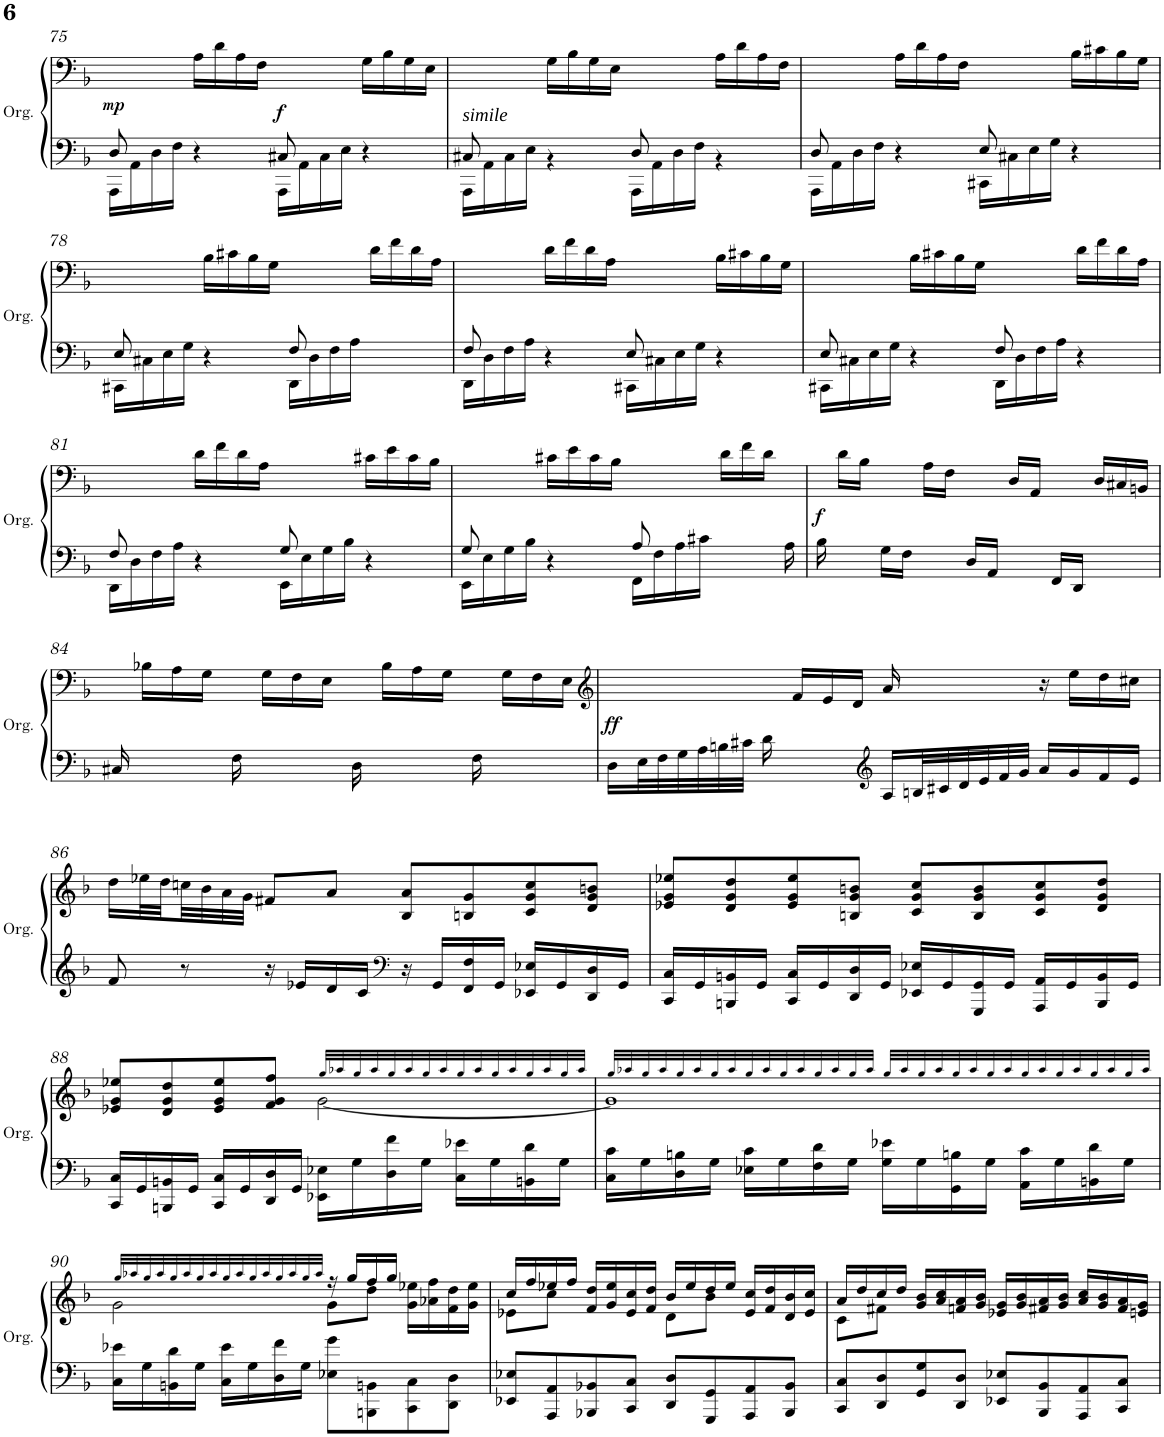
**kern	**kern	**dynam
*part1	*part1	*part1
*staff2	*staff1	*staff1/2
*I"Orgue	*	*
*I'Org.	*	*
!!LO:PB:g=z
*clefF4	*clefF4	*
*k[b-]	*k[b-]	*
*M4/4	*M4/4	*
*met(c)	*met(c)	*
=75	=75	=75
*^	*	*
!	!	!	!LO:DY:a=2
8D/	16AAA\LL	4ryy	mp
.	16AA\	.	.
8ryy	16D\	.	.
.	16F\JJ	.	.
4r	4ryy	16A\LL	.
.	.	16d\	.
.	.	16A\	.
.	.	16F\JJ	.
!	!	!	!LO:DY:a=2
8C#X/	16AAA\LL	4ryy	f
.	16AA\	.	.
8ryy	16C#\	.	.
.	16E\JJ	.	.
4r	4ryy	16G\LL	.
.	.	16B-\	.
.	.	16G\	.
.	.	16E\JJ	.
=76	=76	=76	=76
!LO:TX:a:i:t=simile	!	!	!
8C#X/	16AAA\LL	4ryy	.
.	16AA\	.	.
8ryy	16C#\	.	.
.	16E\JJ	.	.
4ryy	4r	16G\LL	.
.	.	16B-\	.
.	.	16G\	.
.	.	16E\JJ	.
8D/	16AAA\LL	4ryy	.
.	16AA\	.	.
8ryy	16D\	.	.
.	16F\JJ	.	.
4ryy	4r	16A\LL	.
.	.	16d\	.
.	.	16A\	.
.	.	16F\JJ	.
=77	=77	=77	=77
8D/	16AAA\LL	4ryy	.
.	16AA\	.	.
8ryy	16D\	.	.
.	16F\JJ	.	.
4r	4ryy	16A\LL	.
.	.	16d\	.
.	.	16A\	.
.	.	16F\JJ	.
8E/	16CC#X\LL	4ryy	.
.	16C#X\	.	.
8ryy	16E\	.	.
.	16G\JJ	.	.
4r	4ryy	16B-\LL	.
.	.	16c#X\	.
.	.	16B-\	.
.	.	16G\JJ	.
!!LO:LB:g=z
=78	=78	=78	=78
8E/	16CC#X\LL	4ryy	.
.	16C#X\	.	.
8ryy	16E\	.	.
.	16G\JJ	.	.
4r	4ryy	16B-\LL	.
.	.	16c#X\	.
.	.	16B-\	.
.	.	16G\JJ	.
8F/	16DD\LL	4ryy	.
.	16D\	.	.
8ryy	16F\	.	.
.	16A\JJ	.	.
4ryy	4ryy	16d\LL	.
.	.	16f\	.
.	.	16d\	.
.	.	16A\JJ	.
=79	=79	=79	=79
8F/	16DD\LL	4ryy	.
.	16D\	.	.
8ryy	16F\	.	.
.	16A\JJ	.	.
4r	4ryy	16d\LL	.
.	.	16f\	.
.	.	16d\	.
.	.	16A\JJ	.
8E/	16CC#X\LL	4ryy	.
.	16C#X\	.	.
8ryy	16E\	.	.
.	16G\JJ	.	.
4r	4ryy	16B-\LL	.
.	.	16c#X\	.
.	.	16B-\	.
.	.	16G\JJ	.
=80	=80	=80	=80
8E/	16CC#X\LL	4ryy	.
.	16C#X\	.	.
8ryy	16E\	.	.
.	16G\JJ	.	.
4r	4ryy	16B-\LL	.
.	.	16c#X\	.
.	.	16B-\	.
.	.	16G\JJ	.
8F/	16DD\LL	4ryy	.
.	16D\	.	.
8ryy	16F\	.	.
.	16A\JJ	.	.
4r	4ryy	16d\LL	.
.	.	16f\	.
.	.	16d\	.
.	.	16A\JJ	.
!!LO:LB:g=z
=81	=81	=81	=81
8F/	16DD\LL	4ryy	.
.	16D\	.	.
8ryy	16F\	.	.
.	16A\JJ	.	.
4r	4ryy	16d\LL	.
.	.	16f\	.
.	.	16d\	.
.	.	16A\JJ	.
8G/	16EE\LL	4ryy	.
.	16E\	.	.
8ryy	16G\	.	.
.	16B-\JJ	.	.
4r	4ryy	16c#X\LL	.
.	.	16e\	.
.	.	16c#\	.
.	.	16B-\JJ	.
=82	=82	=82	=82
8G/	16EE\LL	4ryy	.
.	16E\	.	.
8ryy	16G\	.	.
.	16B-\JJ	.	.
4r	4ryy	16c#X\LL	.
.	.	16e\	.
.	.	16c#\	.
.	.	16B-\JJ	.
8A/	16FF\LL	4ryy	.
.	16F\	.	.
8ryy	16A\	.	.
.	16c#X\JJ	.	.
8ryy	4ryy	16d\LL	.
.	.	16f\	.
16ryy	.	16d\JJ	.
16A\	.	16ryy	.
*v	*v	*	*
=83	=83	=83
!	!	!LO:DY:a=2
16B-\	16ryy	f
8ryy	16d\LL	.
.	16B-\JJ	.
16G\LL	8ryy	.
16F\JJ	.	.
8ryy	16A\LL	.
.	16F\JJ	.
16D/LL	8ryy	.
16AA/JJ	.	.
8ryy	16D/LL	.
.	16AA/JJ	.
16FF/LL	8ryy	.
16DD/JJ	.	.
16ryy	16D/LL	.
8ryy	16C#X/	.
.	16BBn/JJ	.
!!LO:LB:g=z
=84	=84	=84
16C#X/	16ryy	.
16ryy	16B-X\LL	.
8ryy	16A\	.
.	16G\JJ	.
16F\	16ryy	.
16ryy	16G\LL	.
8ryy	16F\	.
.	16E\JJ	.
16D\	16ryy	.
16ryy	16B-\LL	.
8ryy	16A\	.
.	16G\JJ	.
16F\	16ryy	.
16ryy	16G\LL	.
8ryy	16F\	.
.	16E\JJ	.
=85	=85	=85
*	*clefG2	*
!	!	!LO:DY:a=2
16D\LL	4ryy	ff
32E\L	.	.
32F\	.	.
32G\	.	.
32A\	.	.
32Bn\	.	.
32c#X\JJJ	.	.
16d\	16ryy	.
16ryy	16f/LL	.
8ryy	16e/	.
.	16d/JJ	.
*clefG2	*	*
16A/LL	16a/	.
32Bn/L	16ryy	.
32c#X/	.	.
32d/	8ryy	.
32e/	.	.
32f/	.	.
32g/JJJ	.	.
16a/LL	16r	.
16g/	16ee\LL	.
16f/	16dd\	.
16e/JJ	16cc#X\JJ	.
!!LO:LB:g=z
=86	=86	=86
8f/	16dd\LL	.
.	32ee-X\L	.
.	32dd\	.
8r	32ccn\	.
.	32b-\	.
.	32a\	.
.	32g\JJJ	.
16r	8f#X/L	.
16e-X/LL	.	.
16d/	8a/J	.
16c/JJ	.	.
*clefF4	*	*
16r	8B-/ 8a/L	.
16GG/LL	.	.
16FF/ 16F/	8Bn/ 8g/	.
16GG/JJ	.	.
16EE-X/ 16E-X/LL	8c/ 8g/ 8cc/	.
16GG/	.	.
16DD/ 16D/	8d/ 8g/ 8bn/J	.
16GG/JJ	.	.
=87	=87	=87
16CC/ 16C/LL	8e-X/ 8g/ 8ee-X/L	.
16GG/	.	.
16BBBn/ 16BBn/	8d/ 8g/ 8dd/	.
16GG/JJ	.	.
16CC/ 16C/LL	8e-/ 8g/ 8ee-/	.
16GG/	.	.
16DD/ 16D/	8Bn/ 8g/ 8bn/J	.
16GG/JJ	.	.
16EE-X/ 16E-X/LL	8c/ 8g/ 8cc/L	.
16GG/	.	.
16GGG/ 16GG/	8B/ 8g/ 8b/	.
16GG/JJ	.	.
16AAA/ 16AA/LL	8c/ 8g/ 8cc/	.
16GG/	.	.
16BBB/ 16BB/	8d/ 8g/ 8dd/J	.
16GG/JJ	.	.
!!LO:LB:g=z
=88	=88	=88
*	*^	*
16CC/ 16C/LL	8e-X/ 8g/ 8ee-X/L	2ryy	.
16GG/	.	.	.
16BBBn/ 16BBn/	8d/ 8g/ 8dd/	.	.
16GG/JJ	.	.	.
16CC/ 16C/LL	8e-/ 8g/ 8ee-/	.	.
16GG/	.	.	.
16DD/ 16D/	8f/ 8g/ 8ff/J	.	.
16GG/JJ	.	.	.
16EE-X\ 16E-X\LL	32gg!/LLL	[2g\	.
.	32aa-X!/	.	.
16G\	32gg!/	.	.
.	32aa-!/	.	.
16D\ 16f\	32gg!/	.	.
.	32aa-!/	.	.
16G\JJ	32gg!/	.	.
.	32aa-!/	.	.
16C\ 16e-X\LL	32gg!/	.	.
.	32aa-!/	.	.
16G\	32gg!/	.	.
.	32aa-!/	.	.
16BBn\ 16d\	32gg!/	.	.
.	32aa-!/	.	.
16G\JJ	32gg!/	.	.
.	32aa-!/JJJ	.	.
=89	=89	=89	=89
16C\ 16c\LL	32gg!/LLL	1g]	.
.	32aa-X!/	.	.
16G\	32gg!/	.	.
.	32aa-!/	.	.
16D\ 16Bn\	32gg!/	.	.
.	32aa-!/	.	.
16G\JJ	32gg!/	.	.
.	32aa-!/	.	.
16E-X\ 16c\LL	32gg!/	.	.
.	32aa-!/	.	.
16G\	32gg!/	.	.
.	32aa-!/	.	.
16F\ 16d\	32gg!/	.	.
.	32aa-!/	.	.
16G\JJ	32gg!/	.	.
.	32aa-!/JJJ	.	.
16G\ 16e-X\LL	32gg!/LLL	.	.
.	32aa-!/	.	.
16G\	32gg!/	.	.
.	32aa-!/	.	.
16GG\ 16Bn\	32gg!/	.	.
.	32aa-!/	.	.
16G\JJ	32gg!/	.	.
.	32aa-!/	.	.
16AA\ 16c\LL	32gg!/	.	.
.	32aa-!/	.	.
16G\	32gg!/	.	.
.	32aa-!/	.	.
16BBn\ 16d\	32gg!/	.	.
.	32aa-!/	.	.
16G\JJ	32gg!/	.	.
.	32aa-!/JJJ	.	.
!!LO:LB:g=z	!!
=90	=90	=90	=90
16C\ 16e-X\LL	32gg!/LLL	2g\	.
.	32aa-X!/	.	.
16G\	32gg!/	.	.
.	32aa-!/	.	.
16BBn\ 16d\	32gg!/	.	.
.	32aa-!/	.	.
16G\JJ	32gg!/	.	.
.	32aa-!/	.	.
16C\ 16e-\LL	32gg!/	.	.
.	32aa-!/	.	.
16G\	32gg!/	.	.
.	32aa-!/	.	.
16D\ 16f\	32gg!/	.	.
.	32aa-!/	.	.
16G\JJ	32gg!/	.	.
.	32aa-!/JJJ	.	.
8E-X\ 8g\L	16r	8g\L	.
.	16gg/LL	.	.
8BBBn\ 8BBn\	16ff/	8dd\J	.
.	16gg/JJ	.	.
8CC\ 8C\	16g\ 16ee-X\LL	4ryy	.
.	16a-X\ 16ff\	.	.
8DD\ 8D\J	16f\ 16dd\	.	.
.	16g\ 16ee-\JJ	.	.
=91	=91	=91	=91
8EE-X/ 8E-X/L	16cc/LL	8e-X\L	.
.	16ff/	.	.
8AAA/ 8AA/	16ee-X/	8cc\J	.
.	16ff/JJ	.	.
8BBB-X/ 8BB-X/	16f/ 16dd/LL	4ryy	.
.	16g/ 16ee-/	.	.
8CC/ 8C/J	16e-/ 16cc/	.	.
.	16f/ 16dd/JJ	.	.
8DD/ 8D/L	16b-/LL	8d\L	.
.	16ee-/	.	.
8GGG/ 8GG/	16dd/	8b-\J	.
.	16ee-/JJ	.	.
8AAA/ 8AA/	16e-/ 16cc/LL	4ryy	.
.	16f/ 16dd/	.	.
8BBB-/ 8BB-/J	16d/ 16b-/	.	.
.	16e-/ 16cc/JJ	.	.
=92	=92	=92	=92
8CC/ 8C/L	16a/LL	8c\L	.
.	16dd/	.	.
8DD/ 8D/	16cc/	8f#X\J	.
.	16dd/JJ	.	.
8GG/ 8G/	16g/ 16b-/LL	4ryy	.
.	16a/ 16cc/	.	.
8DD/ 8D/J	16fn/ 16a/	.	.
.	16g/ 16b-/JJ	.	.
8EE-X/ 8E-X/L	16e-X/ 16g/LL	2ryy	.
.	16g/ 16b-/	.	.
8BBB-/ 8BB-/	16f#X/ 16a/	.	.
.	16g/ 16b-/JJ	.	.
8AAA/ 8AA/	16a/ 16cc/LL	.	.
.	16g/ 16b-/	.	.
8CC/ 8C/J	16f#/ 16a/	.	.
.	16en/ 16g/JJ	.	.
*	*v	*v	*
=	=	=
*-	*-	*-
